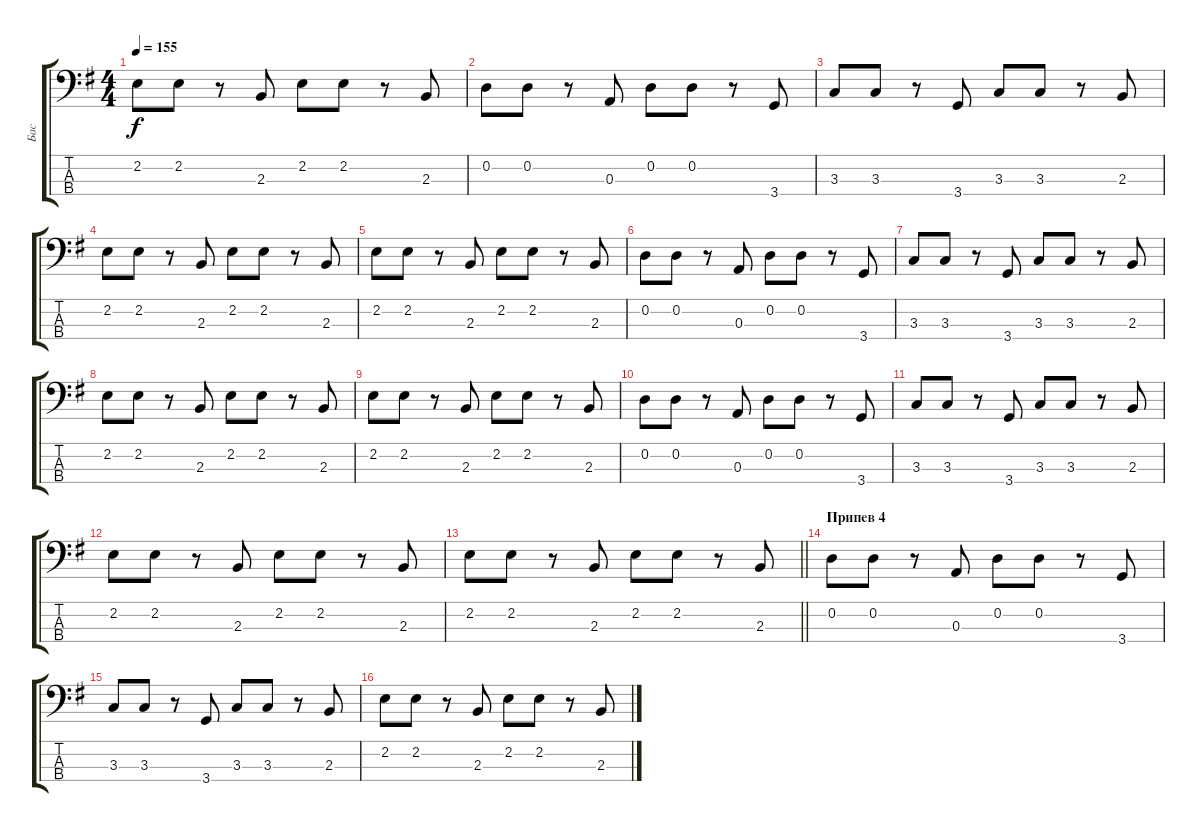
\track ("Бас" "Бас") {instrument electricbasspick}
\staff {score tabs}
\tuning (G2 D2 A1 E1) {hide}
\ts (4 4)
\tempo 155
\clef f4
\ks eminor
2.2.8{dy f} 2.2.8 r.8 2.3.8 2.2.8 2.2.8 r.8 2.3.8 |
0.2.8 0.2.8 r.8 0.3.8 0.2.8 0.2.8 r.8 3.4.8 |
3.3.8 3.3.8 r.8 3.4.8 3.3.8 3.3.8 r.8 2.3.8 |
2.2.8 2.2.8 r.8 2.3.8 2.2.8 2.2.8 r.8 2.3.8 |
2.2.8 2.2.8 r.8 2.3.8 2.2.8 2.2.8 r.8 2.3.8 |
0.2.8 0.2.8 r.8 0.3.8 0.2.8 0.2.8 r.8 3.4.8 |
3.3.8 3.3.8 r.8 3.4.8 3.3.8 3.3.8 r.8 2.3.8 |
2.2.8 2.2.8 r.8 2.3.8 2.2.8 2.2.8 r.8 2.3.8 |
2.2.8 2.2.8 r.8 2.3.8 2.2.8 2.2.8 r.8 2.3.8 |
0.2.8 0.2.8 r.8 0.3.8 0.2.8 0.2.8 r.8 3.4.8 |
3.3.8 3.3.8 r.8 3.4.8 3.3.8 3.3.8 r.8 2.3.8 |
2.2.8 2.2.8 r.8 2.3.8 2.2.8 2.2.8 r.8 2.3.8 |
\barLineRight lightlight
2.2.8 2.2.8 r.8 2.3.8 2.2.8 2.2.8 r.8 2.3.8 |
\section ("" "Припев 4")
0.2.8 0.2.8 r.8 0.3.8 0.2.8 0.2.8 r.8 3.4.8 |
3.3.8 3.3.8 r.8 3.4.8 3.3.8 3.3.8 r.8 2.3.8 |
2.2.8 2.2.8 r.8 2.3.8 2.2.8 2.2.8 r.8 2.3.8
